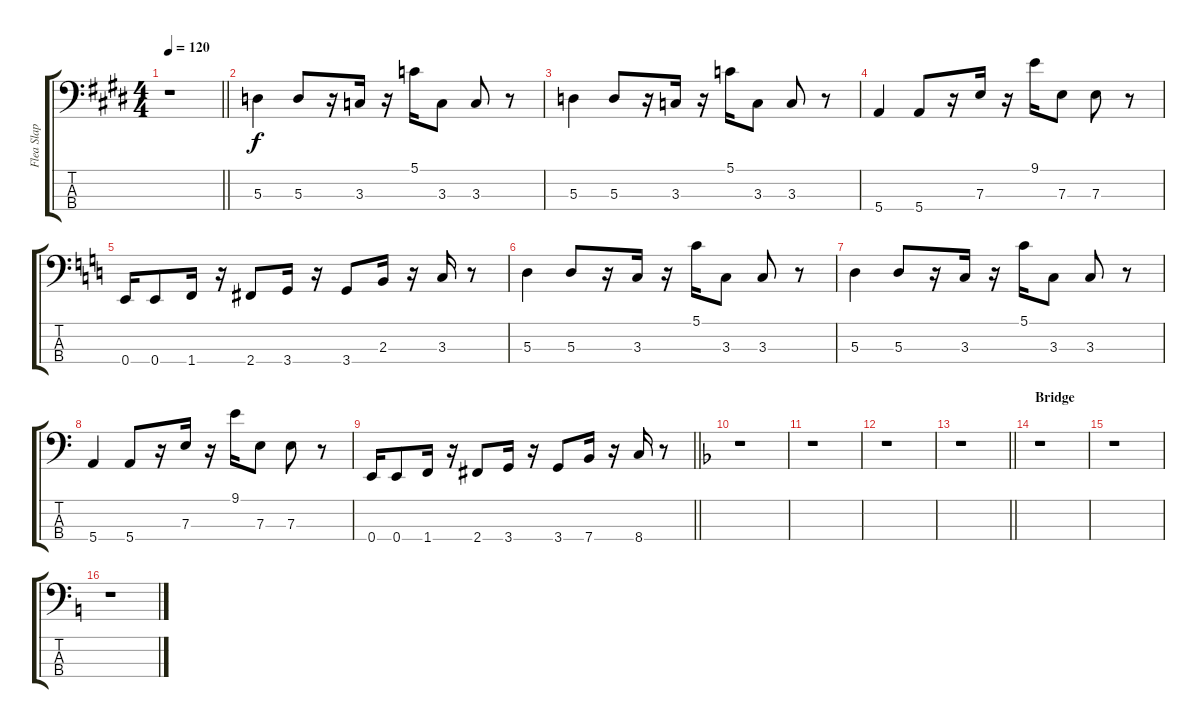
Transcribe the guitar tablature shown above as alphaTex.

\track ("Flea Slap" "Flea Slap") {instrument slapbass1}
\staff {score tabs}
\tuning (G2 D2 A1 E1) {hide}
\ts (4 4)
\tempo 120
\clef f4
\barLineRight lightlight
\ks c#minor
r.1{dy f} |
\ks e
5.3.4 5.3.8 r.16 3.3.16 r.16 5.1.16 3.3.8 3.3.8 r.8 |
5.3.4 5.3.8 r.16 3.3.16 r.16 5.1.16 3.3.8 3.3.8 r.8 |
5.4.4 5.4.8 r.16 7.3.16 r.16 9.1.16 7.3.8 7.3.8 r.8 |
\ks c
0.4.16 0.4.8 1.4.16 r.16 2.4.8 3.4.16 r.16 3.4.8 2.3.16 r.16 3.3.16 r.8 |
5.3.4 5.3.8 r.16 3.3.16 r.16 5.1.16 3.3.8 3.3.8 r.8 |
5.3.4 5.3.8 r.16 3.3.16 r.16 5.1.16 3.3.8 3.3.8 r.8 |
5.4.4 5.4.8 r.16 7.3.16 r.16 9.1.16 7.3.8 7.3.8 r.8 |
\barLineRight lightlight
0.4.16 0.4.8 1.4.16 r.16 2.4.8 3.4.16 r.16 3.4.8 7.4.16 r.16 8.4.16 r.8 |
\ks f
r.1 |
r.1 |
r.1 |
\barLineRight lightlight
r.1 |
\section ("" "Bridge")
r.1 |
r.1 |
\ks c
r.1
